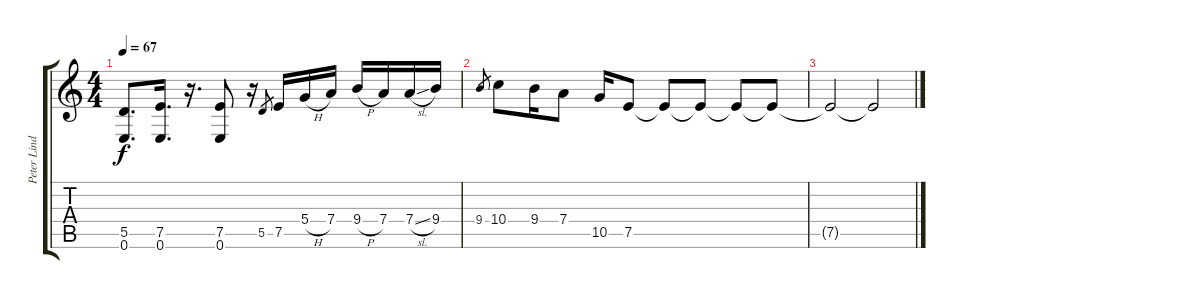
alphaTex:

\track ("Peter Lindgren" "Peter Lind") {instrument acousticguitarsteel}
\staff {score tabs}
\tuning (E4 B3 G3 D3 A2 E2) {hide}
\ts (4 4)
\tempo 67
\clef g2
\ks c
(5.5 0.6).8{d dy f} (7.5 0.6).16{d} r.16{d} (7.5 0.6).8 r.16 5.5.8{gr} 7.5.16 5.4{h}.16 7.4.16 9.4{h}.16 7.4.16 7.4{sl}.16 9.4.16 |
9.4.8{gr} 10.4.8 9.4.16 7.4.8 10.5.16 7.5.8 7.5{t}.8 7.5{t}.8 7.5{t}.8 7.5{t}.8 |
7.5{t}.2 7.5{t}.2
